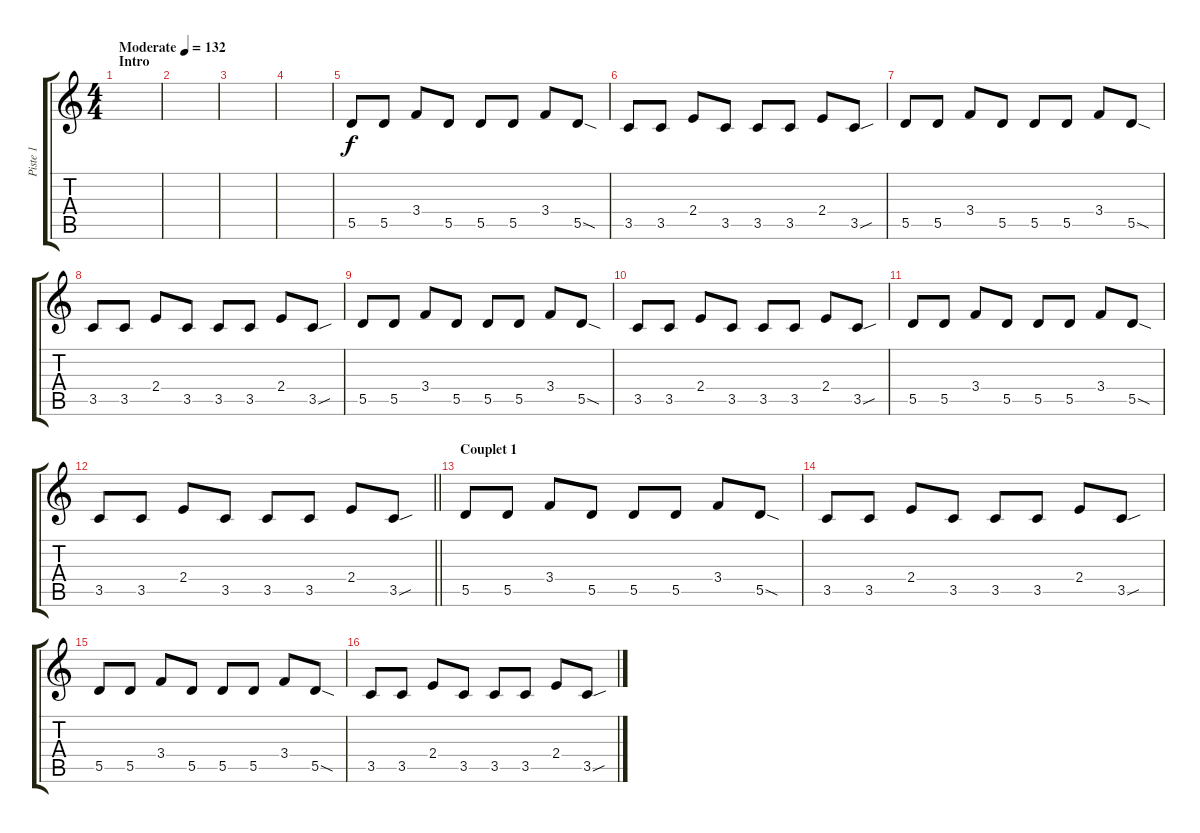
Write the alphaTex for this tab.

\track ("Piste 1" "Piste 1") {instrument overdrivenguitar}
\staff {score tabs}
\tuning (E4 B3 G3 D3 A2 E2) {hide}
\ts (4 4)
\section ("" "Intro")
\tempo (132 "Moderate")
\clef g2
\ks c
|
|
|
|
5.5.8 5.5.8 3.4.8 5.5.8 5.5.8 5.5.8 3.4.8 5.5{sod}.8 |
3.5.8 3.5.8 2.4.8 3.5.8 3.5.8 3.5.8 2.4.8 3.5{sou}.8 |
5.5.8 5.5.8 3.4.8 5.5.8 5.5.8 5.5.8 3.4.8 5.5{sod}.8 |
3.5.8 3.5.8 2.4.8 3.5.8 3.5.8 3.5.8 2.4.8 3.5{sou}.8 |
5.5.8 5.5.8 3.4.8 5.5.8 5.5.8 5.5.8 3.4.8 5.5{sod}.8 |
3.5.8 3.5.8 2.4.8 3.5.8 3.5.8 3.5.8 2.4.8 3.5{sou}.8 |
5.5.8 5.5.8 3.4.8 5.5.8 5.5.8 5.5.8 3.4.8 5.5{sod}.8 |
\barLineRight lightlight
3.5.8 3.5.8 2.4.8 3.5.8 3.5.8 3.5.8 2.4.8 3.5{sou}.8 |
\section ("" "Couplet 1")
5.5.8 5.5.8 3.4.8 5.5.8 5.5.8 5.5.8 3.4.8 5.5{sod}.8 |
3.5.8 3.5.8 2.4.8 3.5.8 3.5.8 3.5.8 2.4.8 3.5{sou}.8 |
5.5.8 5.5.8 3.4.8 5.5.8 5.5.8 5.5.8 3.4.8 5.5{sod}.8 |
3.5.8 3.5.8 2.4.8 3.5.8 3.5.8 3.5.8 2.4.8 3.5{sou}.8
